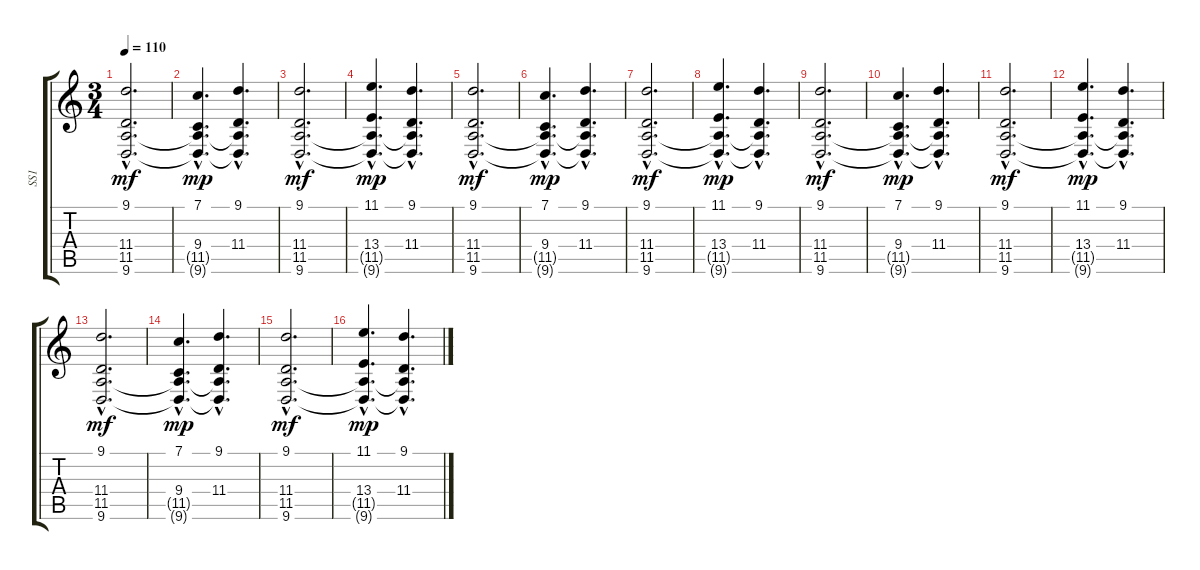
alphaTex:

\track ("SS1" "SS1") {instrument synthstrings1}
\staff {score tabs}
\tuning (F4 C4 Ab3 Eb3 Bb2 F2) {hide}
\ts (3 4)
\tempo 110
\clef g2
\ks c
(9.1{hac} 11.4{hac} 11.5{hac} 9.6{hac}).2{d dy mf} |
(7.1{hac} 9.4{hac} 11.5{hac t} 9.6{hac t}).4{d dy mp} (9.1{hac} 11.4{hac} 11.5{hac t} 9.6{hac t}).4{d} |
(9.1{hac} 11.4{hac} 11.5{hac} 9.6{hac}).2{d dy mf} |
(11.1{hac} 13.4{hac} 11.5{hac t} 9.6{hac t}).4{d dy mp} (9.1{hac} 11.4{hac} 11.5{hac t} 9.6{hac t}).4{d} |
(9.1{hac} 11.4{hac} 11.5{hac} 9.6{hac}).2{d dy mf} |
(7.1{hac} 9.4{hac} 11.5{hac t} 9.6{hac t}).4{d dy mp} (9.1{hac} 11.4{hac} 11.5{hac t} 9.6{hac t}).4{d} |
(9.1{hac} 11.4{hac} 11.5{hac} 9.6{hac}).2{d dy mf} |
(11.1{hac} 13.4{hac} 11.5{hac t} 9.6{hac t}).4{d dy mp} (9.1{hac} 11.4{hac} 11.5{hac t} 9.6{hac t}).4{d} |
(9.1{hac} 11.4{hac} 11.5{hac} 9.6{hac}).2{d dy mf} |
(7.1{hac} 9.4{hac} 11.5{hac t} 9.6{hac t}).4{d dy mp} (9.1{hac} 11.4{hac} 11.5{hac t} 9.6{hac t}).4{d} |
(9.1{hac} 11.4{hac} 11.5{hac} 9.6{hac}).2{d dy mf} |
(11.1{hac} 13.4{hac} 11.5{hac t} 9.6{hac t}).4{d dy mp} (9.1{hac} 11.4{hac} 11.5{hac t} 9.6{hac t}).4{d} |
(9.1{hac} 11.4{hac} 11.5{hac} 9.6{hac}).2{d dy mf} |
(7.1{hac} 9.4{hac} 11.5{hac t} 9.6{hac t}).4{d dy mp} (9.1{hac} 11.4{hac} 11.5{hac t} 9.6{hac t}).4{d} |
(9.1{hac} 11.4{hac} 11.5{hac} 9.6{hac}).2{d dy mf} |
(11.1{hac} 13.4{hac} 11.5{hac t} 9.6{hac t}).4{d dy mp} (9.1{hac} 11.4{hac} 11.5{hac t} 9.6{hac t}).4{d}
